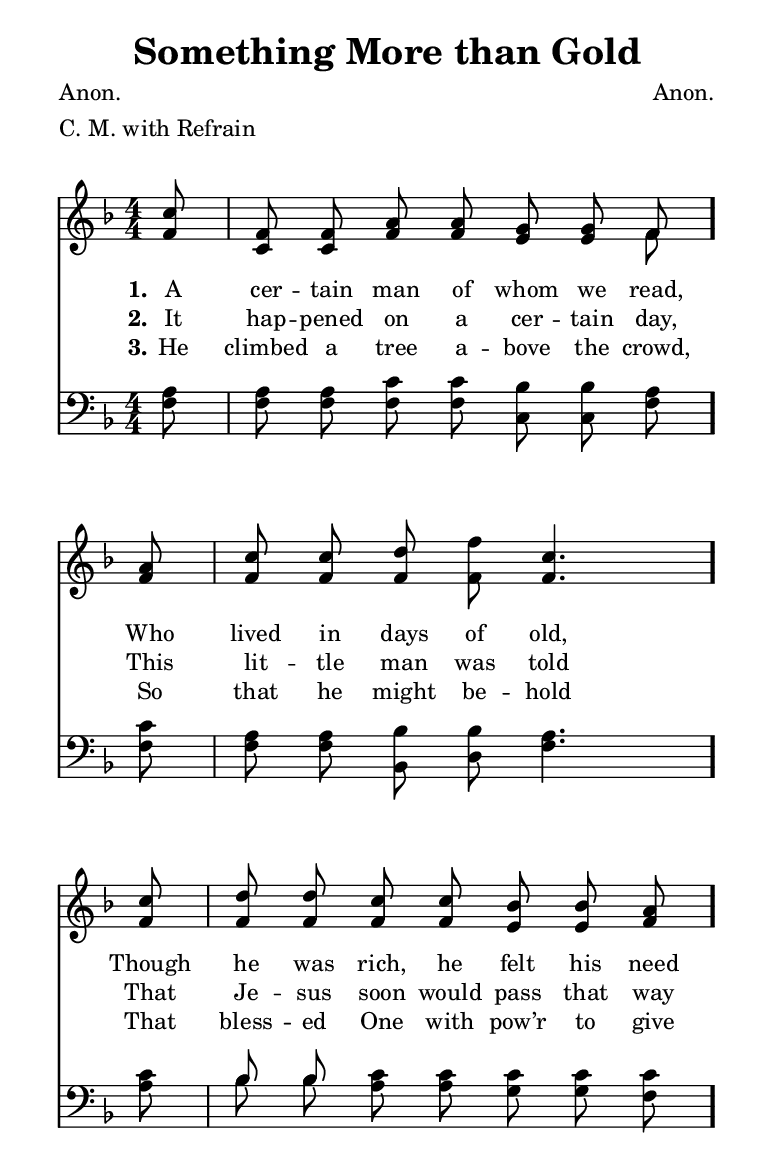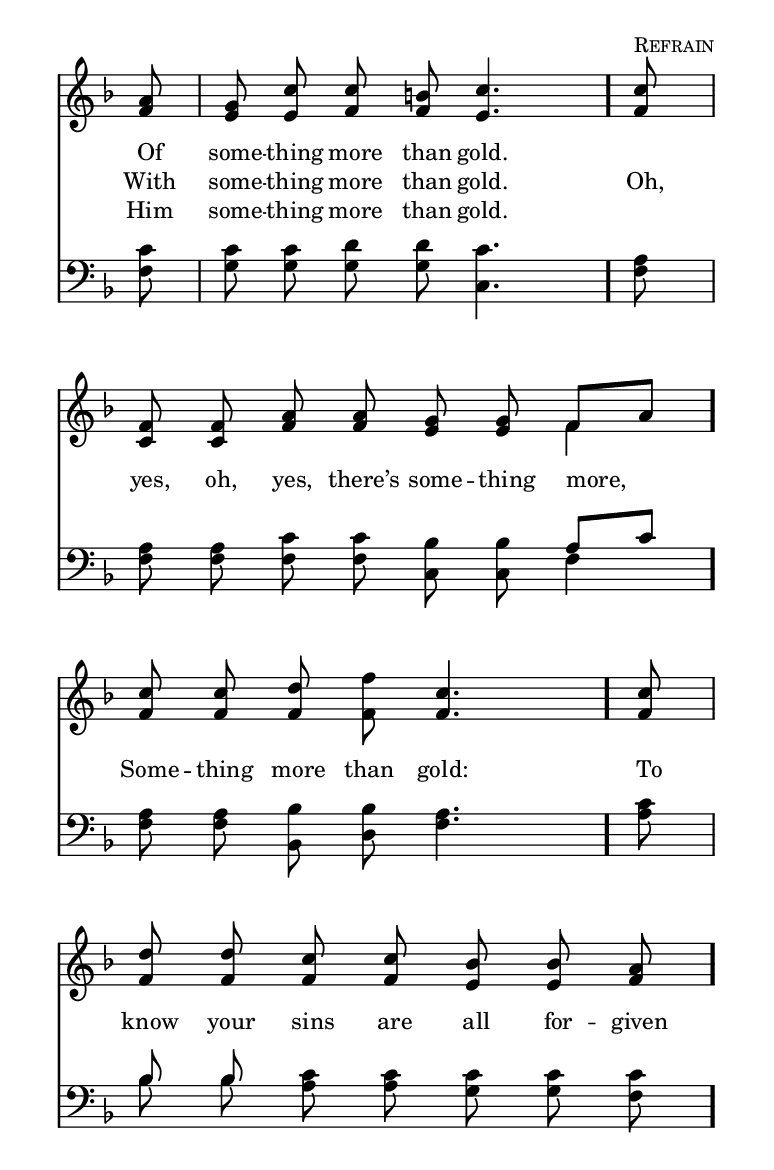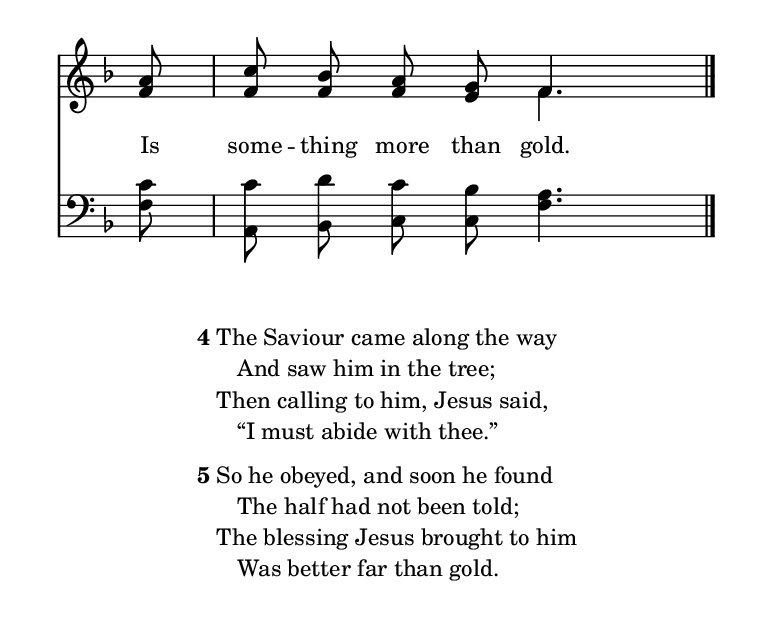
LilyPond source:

\include "common/global.ily"
\paper {
  \include "common/paper.ily"
}

\header{
  %children
  hymnnumber = "357"
  title = "Something More than Gold"
  tunename = ""
  meter = "C. M. with Refrain" % original has "With"
  poet = "Anon."
  composer = "Anon."
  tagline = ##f
}

global = {
  \include "common/overrides.ily"
  \override Staff.TimeSignature.style = #'numbered
  \time 4/4
  \override Score.MetronomeMark.transparent = ##t % hide all fermata changes too
  \tempo 8=130
  \key f \major
  \partial 8
  \autoBeamOff
}

notesSoprano = {
\global
\relative c'' {

  c8 | f, f a a g g f
  a8 | c c d f c4. \break % \break verified in letter as well as eogsized
  c8 | d d c c bes bes a8 % original has tie, but only one verse is sung that way
  a8 | g8 c c b c4. \eogbreak

  c8^\markup { \small \caps "Refrain" } | f, f a a g g f[ a8] |
  c c d f c4.
  c8 | d d c c bes bes a8
  a8 | c bes a g f4.

  \bar "|."

}
}

notesAlto = {
\global
\relative e' {

  f8 | c c f f e e f
  f8 | f f f f f4.
  f8 | f f f f e e f8
  f8 | e8 e f f e4.

  f8 | c c f f e e f4
  f8 f f f f4.
  f8 | f f f f e e f8
  f8 f f f e f4.

}
}

notesTenor = {
\global
\relative a {

  a8 | a a c c bes bes a
  c8 | a a bes bes a4.
  c8 | bes bes c c c c c8
  c8 | c8 c d d c4.

  a8 | a a c c bes bes a[ c]
  a8 a bes bes a4.
  c8 | bes bes c c c c c8
  c8 | c8 d c bes a4.

}
}

notesBass = {
\global
\relative f {

  f8 | f f f f c c f
  f8 | f f bes, d f4.
  a8 | bes bes a a g g f
  f8 | g8 g g g c,4.


  f8 | f f f f c c f4
  f8 f bes, d f4.
  a8 | bes bes a a g g f
  f8 | a, bes c c f4.

}
}

Refrain = \lyricmode {

Oh, yes, oh, yes, there’s some -- thing more, \bar "."
Some -- thing more than gold: \bar "."
To know your sins are all for -- given \bar "."
Is some -- thing more than gold. \bar "."

}

wordsA = \lyricmode {
\set stanza = "1."

A cer -- tain man of whom we read, \bar "."
Who lived in days of old, \bar "."
Though he was rich, he felt his need \bar "."
Of some -- thing more than gold. \bar "."

}

wordsB = \lyricmode {
\set stanza = "2."

It hap -- pened on a cer -- tain day,
This lit -- tle man was told
That Je -- sus soon would pass that way
With some -- thing more than gold.

\Refrain

}

wordsC = \lyricmode {
\set stanza = "3."

He climbed a tree a -- bove the crowd,
So that he might be -- hold
That bless -- ed One with pow’r to give
Him some -- thing more than gold.

}

wordsD = \markuplist {

\line { The Saviour came along the way }
\line { { \hspace #2 } And saw him in the tree; }
\line { Then calling to him, Jesus said, }
\line { { \hspace #2 } “I must abide with thee.” }

}

wordsE = \markuplist {

\line { So he obeyed, and soon he found }
\line { { \hspace #2 } The half had not been told; }
\line { The blessing Jesus brought to him }
\line { { \hspace #2 } Was better far than gold. }

}

\score {
  \context ChoirStaff <<
    \context Staff = upper <<
      \set Staff.autoBeaming = ##f
      \set ChoirStaff.systemStartDelimiter = #'SystemStartBar
      \set ChoirStaff.printPartCombineTexts = ##f
      \partcombine #'(2 . 11) \notesSoprano \notesAlto
      \context NullVoice = sopranos { \voiceOne << \notesSoprano >> }
      \context Lyrics = one   \lyricsto sopranos \wordsA
      \context Lyrics = two   \lyricsto sopranos \wordsB
      \context Lyrics = three \lyricsto sopranos \wordsC
    >>
    \context Staff = men <<
      \set Staff.autoBeaming = ##f
      \clef bass
      \set ChoirStaff.printPartCombineTexts = ##f
      \partcombine #'(2 . 11) \notesTenor \notesBass
    >>
  >>
  \layout {
    \include "common/layout.ily"
  }
  \midi{
    \include "common/midi.ily"
  }
}

\markup { \fill-line { \column {
  \line{ \bold 4 \column { \wordsD } } \combine \null \vspace #0.4
  \line{ \bold 5 \column { \wordsE } }
  \vspace #3
} } }

\version "2.19.49"  % necessary for upgrading to future LilyPond versions.

% vi:set et ts=2 sw=2 ai nocindent syntax=lilypond:
